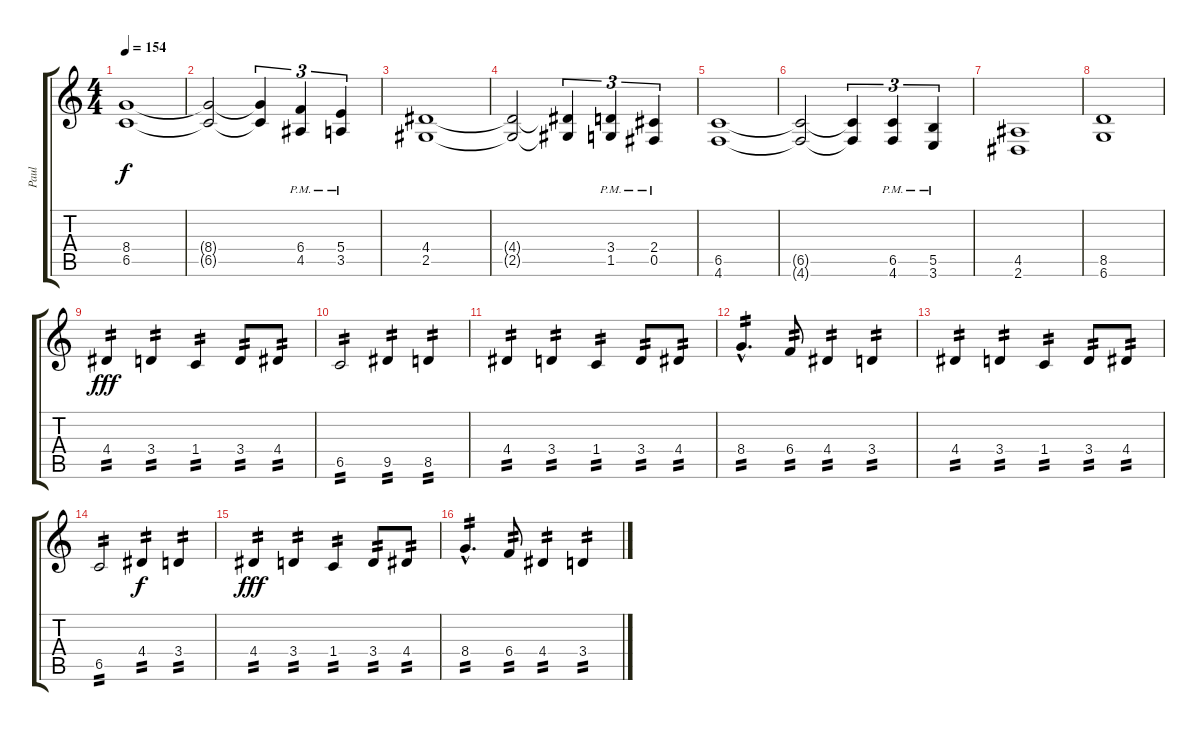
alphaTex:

\track ("Paul" "Paul") {instrument distortionguitar}
\staff {score tabs}
\tuning (Db4 Ab3 E3 B2 Gb2 Db2) {hide}
\ts (4 4)
\tempo 154
\clef g2
\ks c
(8.4 6.5).1{dy f} |
(8.4{t} 6.5{t}).2 (8.4{t} 6.5{t}).4{tu (3 2)} (6.4{pm} 4.5{pm}).4{tu (3 2)} (5.4{pm} 3.5{pm}).4{tu (3 2)} |
(4.4 2.5).1 |
(4.4{t} 2.5{t}).2 (4.4{t} 2.5{t}).4{tu (3 2)} (3.4{pm} 1.5{pm}).4{tu (3 2)} (2.4{pm} 0.5{pm}).4{tu (3 2)} |
(6.5 4.6).1 |
(6.5{t} 4.6{t}).2 (6.5{t} 4.6{t}).4{tu (3 2)} (6.5{pm} 4.6{pm}).4{tu (3 2)} (5.5{pm} 3.6{pm}).4{tu (3 2)} |
(4.5 2.6).1 |
(8.5 6.6).1 |
4.4.4{tp 2 dy fff} 3.4.4{tp 2} 1.4.4{tp 2} 3.4.8{tp 2} 4.4.8{tp 2} |
6.5.2{tp 2} 9.5.4{tp 2} 8.5.4{tp 2} |
4.4.4{tp 2} 3.4.4{tp 2} 1.4.4{tp 2} 3.4.8{tp 2} 4.4.8{tp 2} |
8.4{hac}.4{d tp 2} 6.4.8{tp 2} 4.4.4{tp 2} 3.4.4{tp 2} |
4.4.4{tp 2} 3.4.4{tp 2} 1.4.4{tp 2} 3.4.8{tp 2} 4.4.8{tp 2} |
6.5.2{tp 2} 4.4.4{tp 2 dy f} 3.4.4{tp 2} |
4.4.4{tp 2 dy fff} 3.4.4{tp 2} 1.4.4{tp 2} 3.4.8{tp 2} 4.4.8{tp 2} |
8.4{hac}.4{d tp 2} 6.4.8{tp 2} 4.4.4{tp 2} 3.4.4{tp 2}
